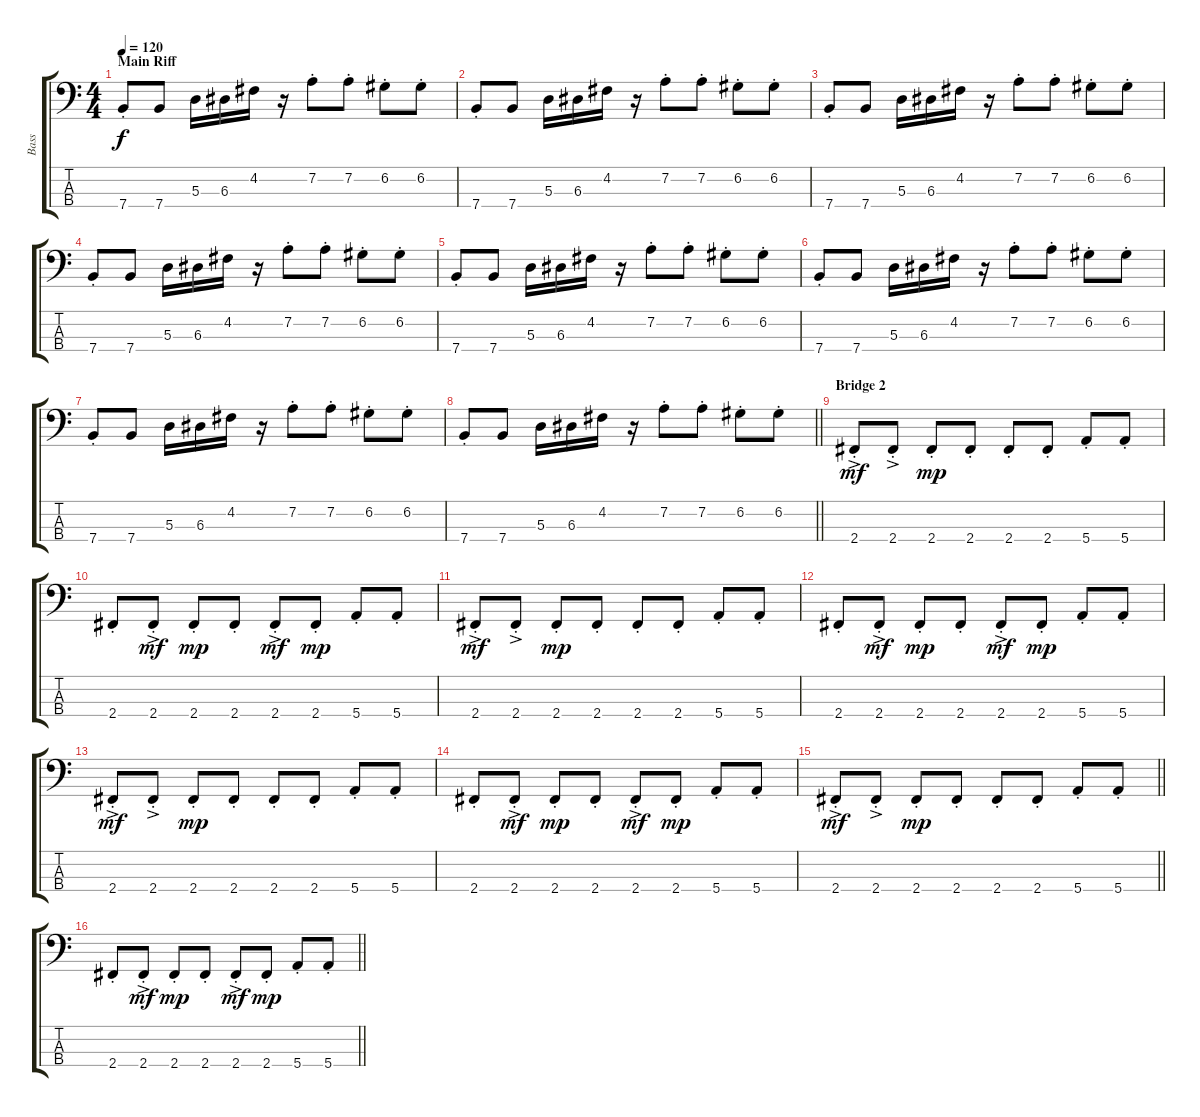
\track ("Bass" "Bass") {instrument electricbassfinger}
\staff {score tabs}
\tuning (G2 D2 A1 E1) {hide}
\ts (4 4)
\section ("" "Main Riff")
\tempo 120
\clef f4
\ks c
7.4{st}.8{dy f} 7.4.8 5.3.16 6.3.16 4.2.16 r.16 7.2{st}.8 7.2{st}.8 6.2{st}.8 6.2{st}.8 |
7.4{st}.8 7.4.8 5.3.16 6.3.16 4.2.16 r.16 7.2{st}.8 7.2{st}.8 6.2{st}.8 6.2{st}.8 |
7.4{st}.8 7.4.8 5.3.16 6.3.16 4.2.16 r.16 7.2{st}.8 7.2{st}.8 6.2{st}.8 6.2{st}.8 |
7.4{st}.8 7.4.8 5.3.16 6.3.16 4.2.16 r.16 7.2{st}.8 7.2{st}.8 6.2{st}.8 6.2{st}.8 |
7.4{st}.8 7.4.8 5.3.16 6.3.16 4.2.16 r.16 7.2{st}.8 7.2{st}.8 6.2{st}.8 6.2{st}.8 |
7.4{st}.8 7.4.8 5.3.16 6.3.16 4.2.16 r.16 7.2{st}.8 7.2{st}.8 6.2{st}.8 6.2{st}.8 |
7.4{st}.8 7.4.8 5.3.16 6.3.16 4.2.16 r.16 7.2{st}.8 7.2{st}.8 6.2{st}.8 6.2{st}.8 |
\barLineRight lightlight
7.4{st}.8 7.4.8 5.3.16 6.3.16 4.2.16 r.16 7.2{st}.8 7.2{st}.8 6.2{st}.8 6.2{st}.8 |
\section ("" "Bridge 2")
2.4{ac st}.8{dy mf} 2.4{ac st}.8 2.4{st}.8{dy mp} 2.4{st}.8 2.4{st}.8 2.4{st}.8 5.4{st}.8 5.4{st}.8 |
2.4{st}.8 2.4{ac st}.8{dy mf} 2.4{st}.8{dy mp} 2.4{st}.8 2.4{ac st}.8{dy mf} 2.4{st}.8{dy mp} 5.4{st}.8 5.4{st}.8 |
2.4{ac st}.8{dy mf} 2.4{ac st}.8 2.4{st}.8{dy mp} 2.4{st}.8 2.4{st}.8 2.4{st}.8 5.4{st}.8 5.4{st}.8 |
2.4{st}.8 2.4{ac st}.8{dy mf} 2.4{st}.8{dy mp} 2.4{st}.8 2.4{ac st}.8{dy mf} 2.4{st}.8{dy mp} 5.4{st}.8 5.4{st}.8 |
2.4{ac st}.8{dy mf} 2.4{ac st}.8 2.4{st}.8{dy mp} 2.4{st}.8 2.4{st}.8 2.4{st}.8 5.4{st}.8 5.4{st}.8 |
2.4{st}.8 2.4{ac st}.8{dy mf} 2.4{st}.8{dy mp} 2.4{st}.8 2.4{ac st}.8{dy mf} 2.4{st}.8{dy mp} 5.4{st}.8 5.4{st}.8 |
\barLineRight lightlight
2.4{ac st}.8{dy mf} 2.4{ac st}.8 2.4{st}.8{dy mp} 2.4{st}.8 2.4{st}.8 2.4{st}.8 5.4{st}.8 5.4{st}.8 |
\barLineRight lightlight
2.4{st}.8 2.4{ac st}.8{dy mf} 2.4{st}.8{dy mp} 2.4{st}.8 2.4{ac st}.8{dy mf} 2.4{st}.8{dy mp} 5.4{st}.8 5.4{st}.8
